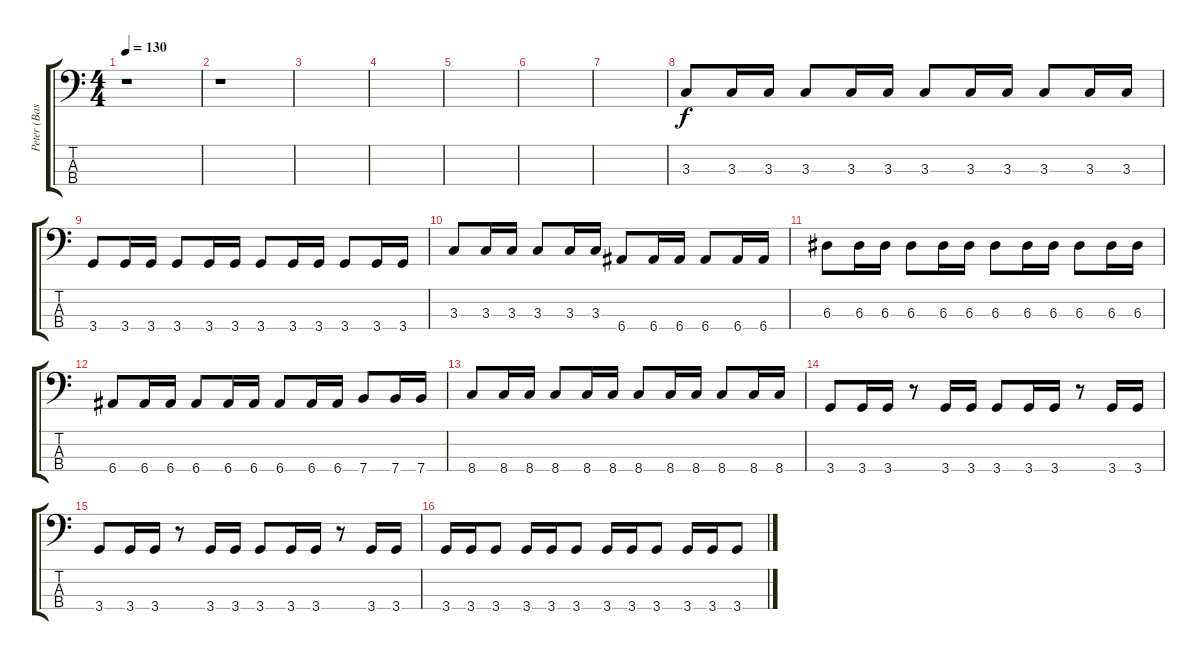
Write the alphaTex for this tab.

\track ("Peter (Bass)" "Peter (Bas") {instrument electricbassfinger}
\staff {score tabs}
\tuning (G2 D2 A1 E1) {hide}
\ts (4 4)
\tempo 130
\clef f4
\ks c
r.1{dy f} |
r.1 |
|
|
|
|
|
3.3.8 3.3.16 3.3.16 3.3.8 3.3.16 3.3.16 3.3.8 3.3.16 3.3.16 3.3.8 3.3.16 3.3.16 |
3.4.8 3.4.16 3.4.16 3.4.8 3.4.16 3.4.16 3.4.8 3.4.16 3.4.16 3.4.8 3.4.16 3.4.16 |
3.3.8 3.3.16 3.3.16 3.3.8 3.3.16 3.3.16 6.4.8 6.4.16 6.4.16 6.4.8 6.4.16 6.4.16 |
6.3.8 6.3.16 6.3.16 6.3.8 6.3.16 6.3.16 6.3.8 6.3.16 6.3.16 6.3.8 6.3.16 6.3.16 |
6.4.8 6.4.16 6.4.16 6.4.8 6.4.16 6.4.16 6.4.8 6.4.16 6.4.16 7.4.8 7.4.16 7.4.16 |
8.4.8 8.4.16 8.4.16 8.4.8 8.4.16 8.4.16 8.4.8 8.4.16 8.4.16 8.4.8 8.4.16 8.4.16 |
3.4.8 3.4.16 3.4.16 r.8 3.4.16 3.4.16 3.4.8 3.4.16 3.4.16 r.8 3.4.16 3.4.16 |
3.4.8 3.4.16 3.4.16 r.8 3.4.16 3.4.16 3.4.8 3.4.16 3.4.16 r.8 3.4.16 3.4.16 |
3.4.16 3.4.16 3.4.8 3.4.16 3.4.16 3.4.8 3.4.16 3.4.16 3.4.8 3.4.16 3.4.16 3.4.8
